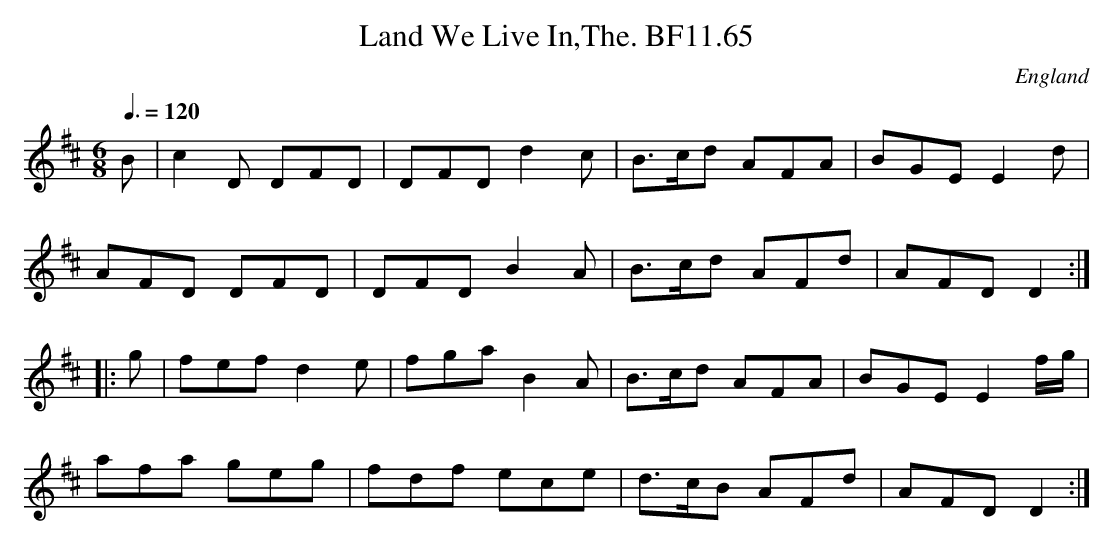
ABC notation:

X:1
T:Land We Live In,The. BF11.65
M:6/8
L:1/8
Q:3/8=120
O:England
notC:In hand "B"
K:D major
B|c2D DFD|DFDd2c|B>cd AFA|BGEE2d|!
AFD DFD|DFDB2A|B>cd AFd|AFDD2:|!
|:g|fefd2e|fgaB2A|B>cd AFA|BGEE2f/g/|!
afa geg|fdf ece|d>cB AFd|AFDD2:|
